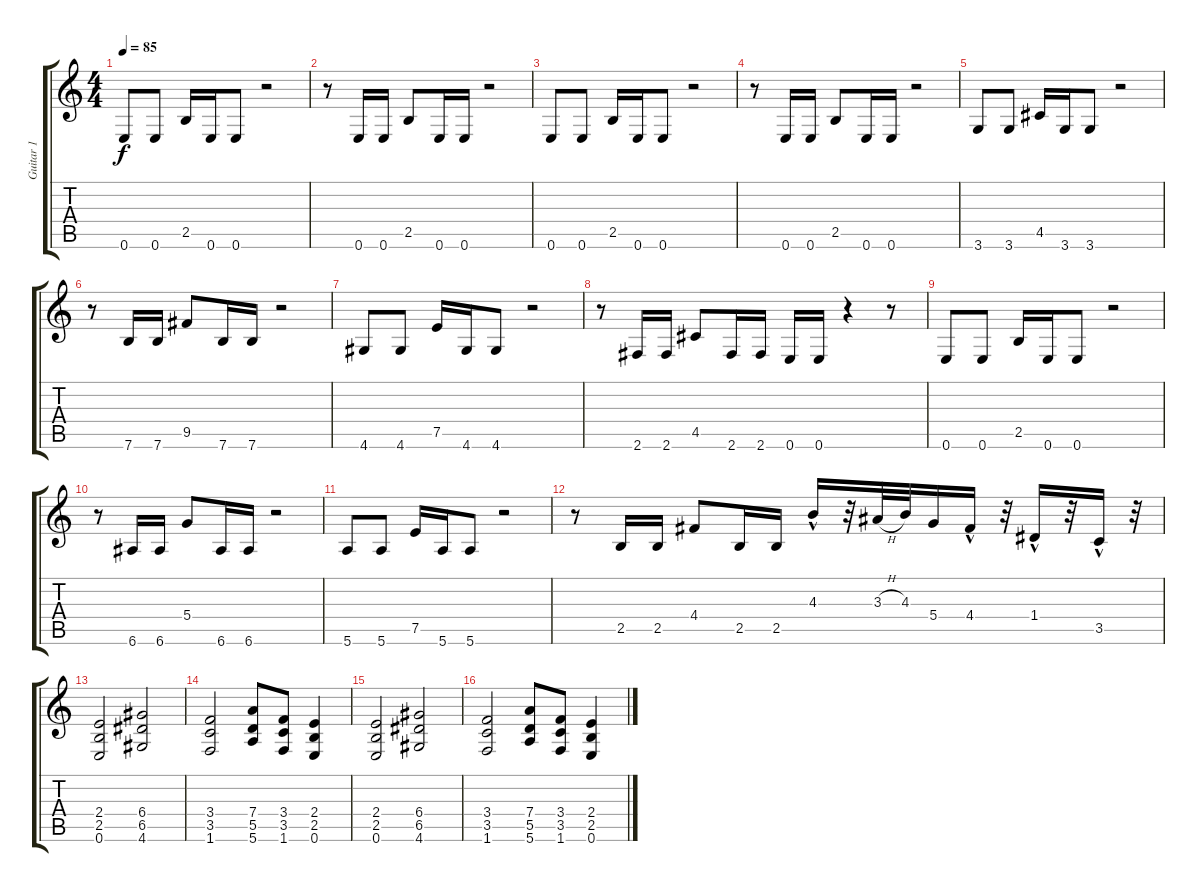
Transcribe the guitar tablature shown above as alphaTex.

\track ("Guitar 1" "Guitar 1") {instrument distortionguitar}
\staff {score tabs}
\tuning (E4 B3 G3 D3 A2 E2) {hide}
\ts (4 4)
\tempo 85
\clef g2
\ks c
0.6.8{dy f} 0.6.8 2.5.16 0.6.16 0.6.8 r.2 |
r.8 0.6.16 0.6.16 2.5.8 0.6.16 0.6.16 r.2 |
0.6.8 0.6.8 2.5.16 0.6.16 0.6.8 r.2 |
r.8 0.6.16 0.6.16 2.5.8 0.6.16 0.6.16 r.2 |
3.6.8 3.6.8 4.5.16 3.6.16 3.6.8 r.2 |
r.8 7.6.16 7.6.16 9.5.8 7.6.16 7.6.16 r.2 |
4.6.8 4.6.8 7.5.16 4.6.16 4.6.8 r.2 |
r.8 2.6.16 2.6.16 4.5.8 2.6.16 2.6.16 0.6.16 0.6.16 r.4 r.8 |
0.6.8 0.6.8 2.5.16 0.6.16 0.6.8 r.2 |
r.8 6.6.16 6.6.16 5.4.8 6.6.16 6.6.16 r.2 |
5.6.8 5.6.8 7.5.16 5.6.16 5.6.8 r.2 |
r.8 2.5.16 2.5.16 4.4.8 2.5.16 2.5.16 4.3{hac}.16 r.32 3.3{h}.32 4.3.32 5.4.16 4.4{hac}.16 r.32 1.4{hac}.16 r.32 3.5{hac}.16 r.32 |
(2.4 2.5 0.6).2 (6.4 6.5 4.6).2 |
(3.4 3.5 1.6).2 (7.4 5.5 5.6).8 (3.4 3.5 1.6).8 (2.4 2.5 0.6).4 |
(2.4 2.5 0.6).2 (6.4 6.5 4.6).2 |
(3.4 3.5 1.6).2 (7.4 5.5 5.6).8 (3.4 3.5 1.6).8 (2.4 2.5 0.6).4
